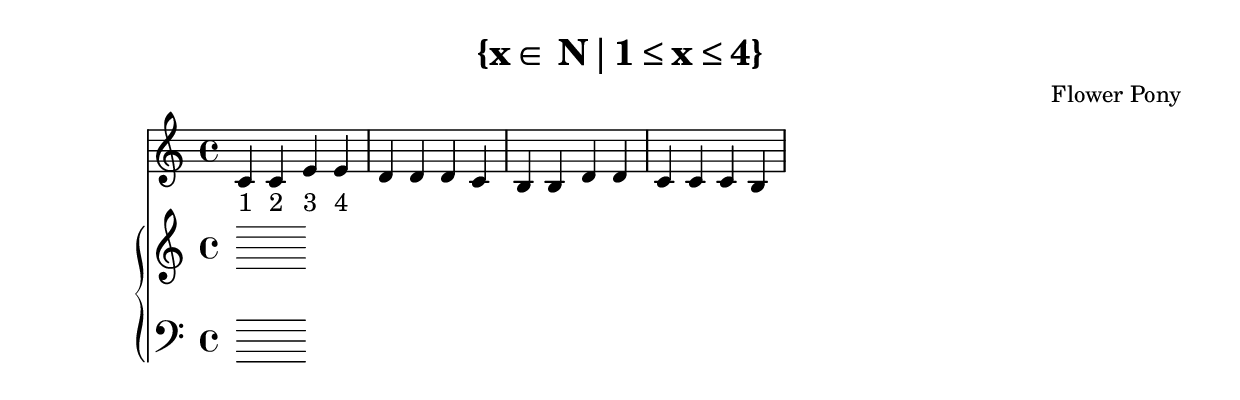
\version "2.21.0"

\header {
 date = "2024"
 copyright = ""
 title = "{x∈ N∣1≤x≤4}"
 composer = "Flower Pony"
}

\book {
  \score {
  <<
    \new Staff = "singer" <<
      \new Voice = "vocal" { \time 4/4  { c'4 c'4 e'4 e'4 d'4 d'4 d'4 c'4 b4 b4 d'4 d'4 c'4 c'4 c'4 b4} }
      \addlyrics { \time 4/4 { \repeat volta 4 { "1"4 "2"4 "3"4 "4"4  }}}
                            
    >>
     \new PianoStaff = "piano" <<
      \new Staff = "upper" { \time 4/4 {  } }
      \new Staff = "lower" { \time 4/4 \clef bass { } }
    >>
  >>
  \layout { }
  \midi { }
  }
}

